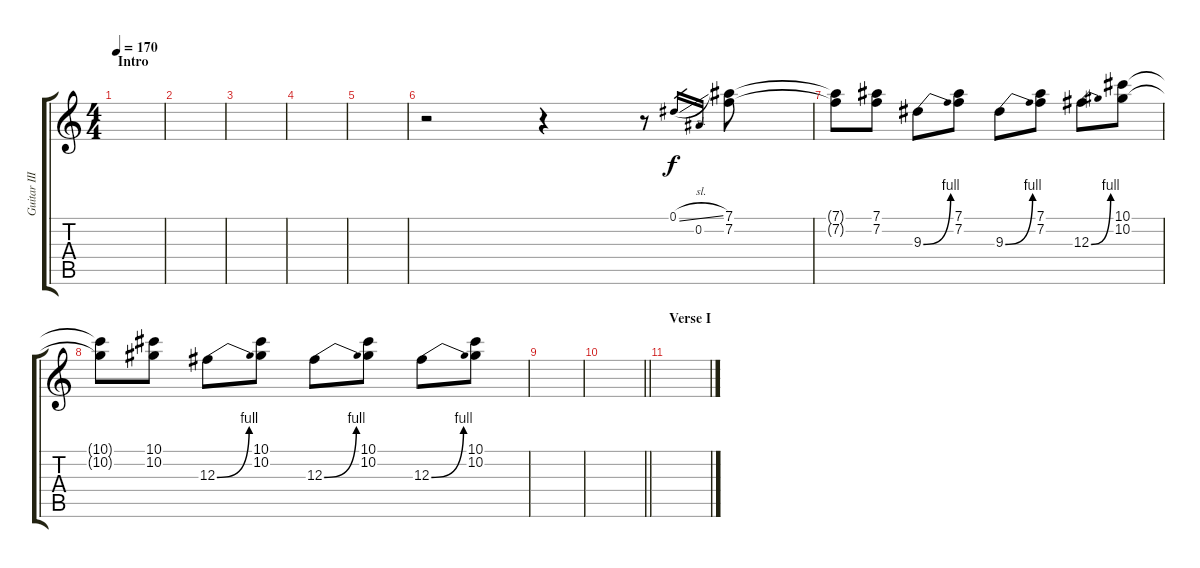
\track ("Guitar III (Slash)" "Guitar III") {instrument distortionguitar}
\staff {score tabs}
\tuning (Eb4 Bb3 Gb3 Db3 Ab2 Eb2) {hide}
\ts (4 4)
\section ("" "Intro")
\tempo 170
\clef g2
\ks c
|
|
|
|
|
r.2 r.4 r.8 0.1{sl}.16{gr} 0.2.16{gr} (7.1 7.2).8 |
(7.1{t} 7.2{t}).8 (7.1 7.2).8 9.3{be (bend 0 0 60 4)}.8 (7.1 7.2).8 9.3{be (bend 0 0 60 4)}.8 (7.1 7.2).8 12.3{be (bend 0 0 60 4)}.8 (10.1 10.2).8 |
(10.1{t} 10.2{t}).8 (10.1 10.2).8 12.3{be (bend 0 0 60 4)}.8 (10.1 10.2).8 12.3{be (bend 0 0 60 4)}.8 (10.1 10.2).8 12.3{be (bend 0 0 60 4)}.8 (10.1 10.2).8 |
|
\barLineRight lightlight
|
\section ("" "Verse I")
